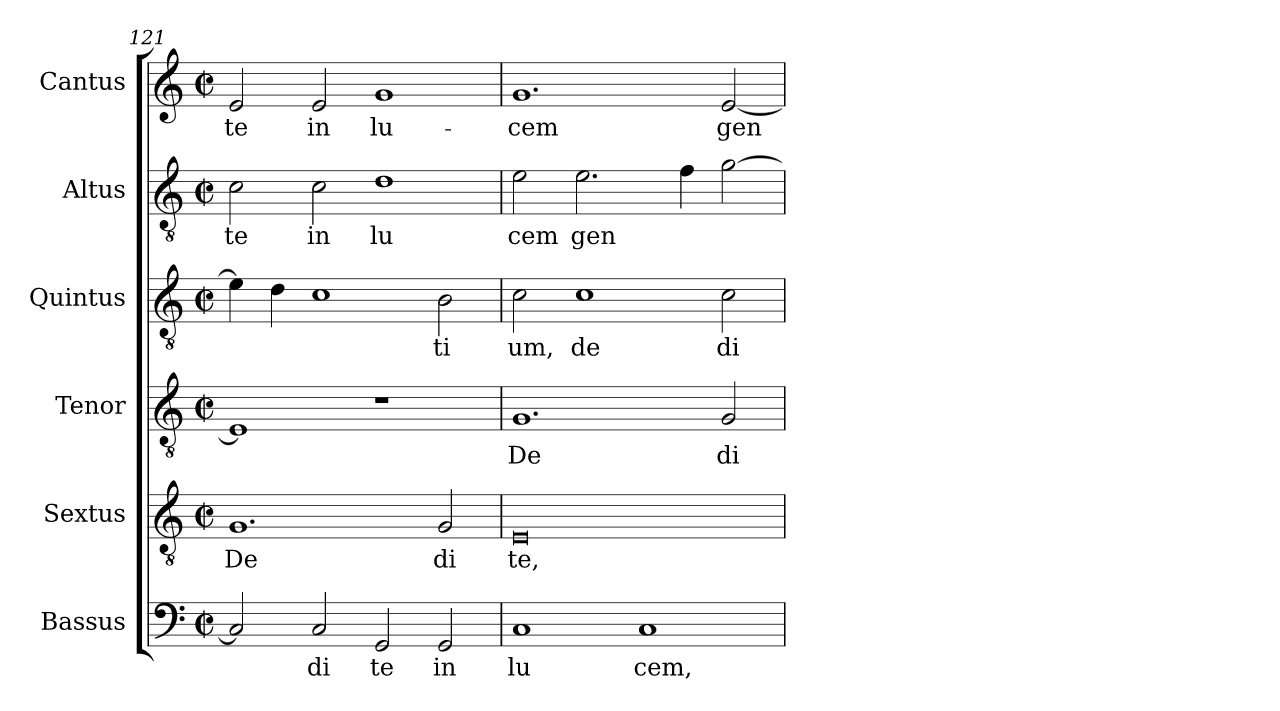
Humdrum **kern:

**kern	**text	**kern	**text	**kern	**text	**kern	**text	**kern	**text	**kern	**text
*part6	*part6	*part5	*part5	*part4	*part4	*part3	*part3	*part2	*part2	*part1	*part1
*staff6	*staff6	*staff5	*staff5	*staff4	*staff4	*staff3	*staff3	*staff2	*staff2	*staff1	*staff1
*I"Bassus	*	*I"Sextus	*	*I"Tenor	*	*I"Quintus	*	*I"Altus	*	*I"Cantus	*
*clefF4	*	*clefGv2	*	*clefGv2	*	*clefGv2	*	*clefGv2	*	*clefG2	*
*	*	*	*	*k[]	*	*	*	*	*	*	*
*	*	*	*	*C:	*	*	*	*	*	*	*
*M2/2	*	*M2/2	*	*M2/2	*	*M2/2	*	*M2/2	*	*M2/2	*
*met(c|)	*	*met(c|)	*	*met(c|)	*	*met(c|)	*	*met(c|)	*	*met(c|)	*
=121	=121	=121	=121	=121	=121	=121	=121	=121	=121	=121	=121
!	!	!	!LO:LY:b:cj	!	!	!	!	!	!LO:LY:b:cj	!	!LO:LY:b:cj
2C/]	.	1.G	De	1E]	.	4e\]	.	2c\	te	2e/	te
.	.	.	.	.	.	4d\	.	.	.	.	.
!	!LO:LY:b:cj	!	!	!	!	!	!	!	!LO:LY:b:cj	!	!LO:LY:b:cj
2C/	di	.	.	.	.	1c	.	2c\	in	2e/	in
!	!LO:LY:b:cj	!	!	!	!	!	!	!	!LO:LY:b:cj	!	!LO:LY:b:cj
2GG/	te	.	.	1r	.	.	.	1d	lu	1g	lu-
!	!LO:LY:b:cj	!	!LO:LY:b:cj	!	!	!	!LO:LY:b:cj	!	!	!	!
2GG/	in	2G/	di	.	.	2B\	ti	.	.	.	.
=122	=122	=122	=122	=122	=122	=122	=122	=122	=122	=122	=122
!	!LO:LY:b:cj	!	!LO:LY:b:cj	!	!LO:LY:b:cj	!	!LO:LY:b:cj	!	!LO:LY:b:cj	!	!LO:LY:b:cj
1C	lu	0E	te,	1.G	De	2c\	um,	2e\	cem	1.g	-cem
!	!	!	!	!	!	!	!LO:LY:b:cj	!	!LO:LY:b	!	!
.	.	.	.	.	.	1c	de	2.e\	gen	.	.
!	!LO:LY:b:cj	!	!	!	!	!	!	!	!	!	!
1C	cem,	.	.	.	.	.	.	.	.	.	.
.	.	.	.	.	.	.	.	4f\	.	.	.
!	!	!	!	!	!LO:LY:b:cj	!	!LO:LY:b:cj	!	!	!	!LO:LY:b
.	.	.	.	2G/	di	2c\	di	[>2g\	.	[<2e/	gen-
=	=	=	=	=	=	=	=	=	=	=	=
*-	*-	*-	*-	*-	*-	*-	*-	*-	*-	*-	*-
